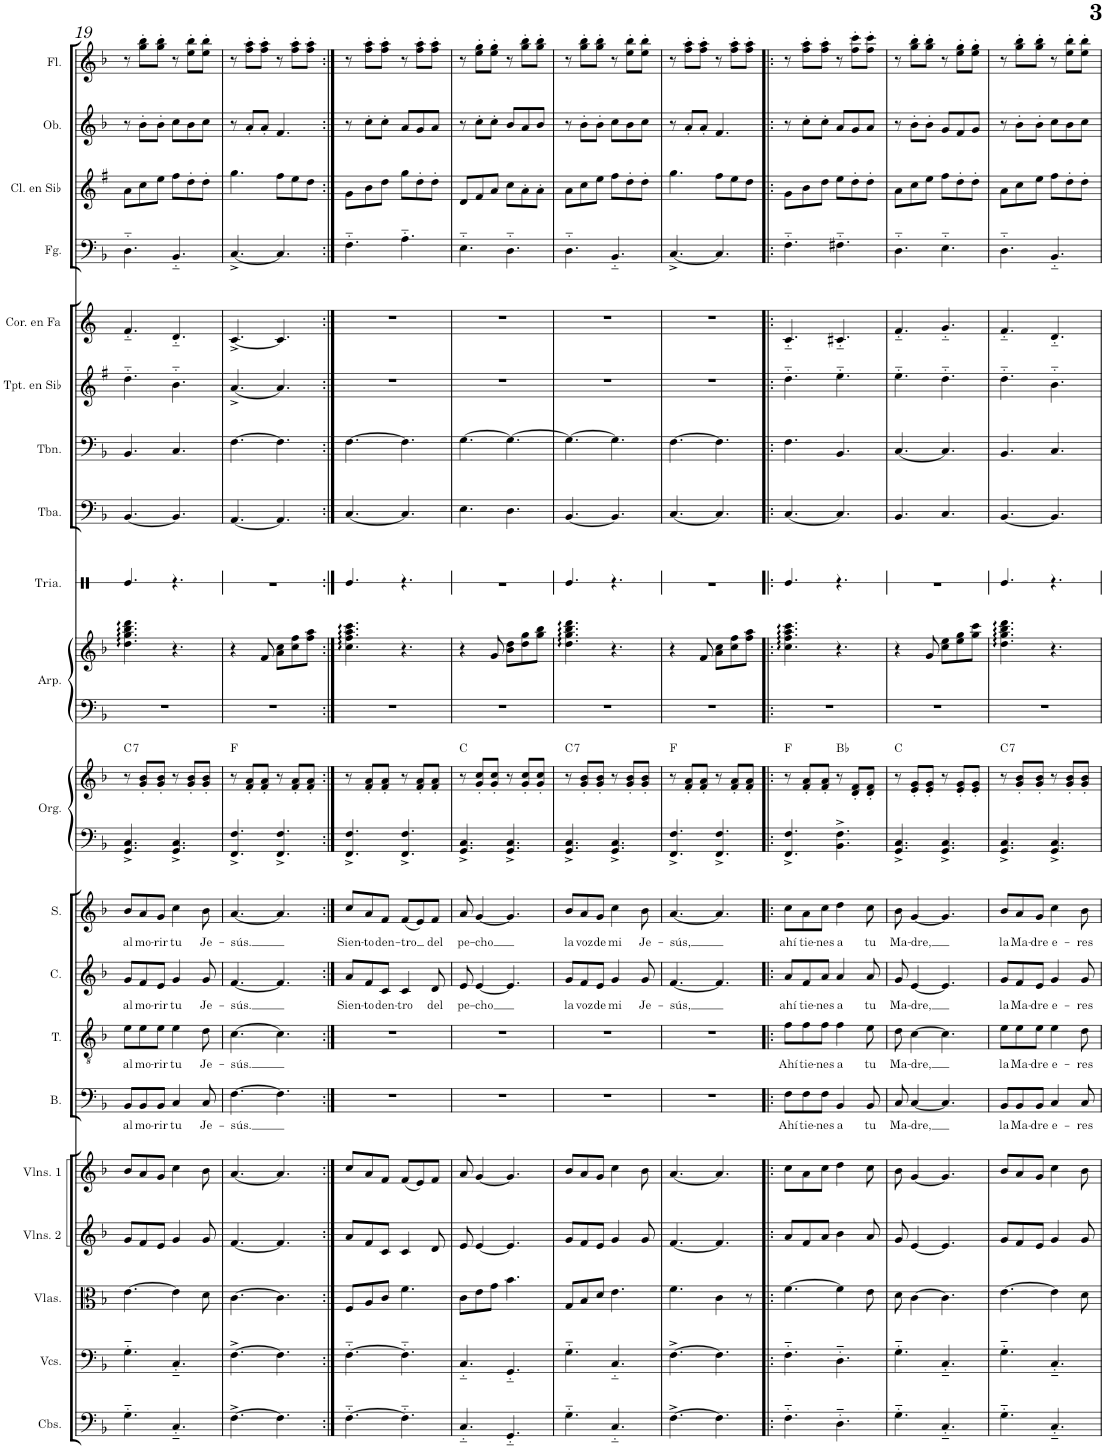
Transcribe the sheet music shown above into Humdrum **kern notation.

**kern	**kern	**kern	**kern	**kern	**kern	**text	**kern	**text	**kern	**text	**kern	**text	**kern	**kern	**harte	**kern	**kern	**kern	**kern	**kern	**kern	**kern	**kern	**kern	**kern	**kern
*part20	*part19	*part18	*part17	*part16	*part15	*part15	*part14	*part14	*part13	*part13	*part12	*part12	*part11	*part11	*part11	*part10	*part10	*part9	*part8	*part7	*part6	*part5	*part4	*part3	*part2	*part1
*staff22	*staff21	*staff20	*staff19	*staff18	*staff17	*staff17	*staff16	*staff16	*staff15	*staff15	*staff14	*staff14	*staff13	*staff12	*	*staff11	*staff10	*staff9	*staff8	*staff7	*staff6	*staff5	*staff4	*staff3	*staff2	*staff1
*I"Contrabajos	*I"Violonchelos	*I"Violas	*I"Violines 2	*I"Violines 1	*I"Bajo	*	*I"Tenor	*	*I"Contralto	*	*I"Soprano	*	*I"Órgano	*	*	*I"Arpa	*	*I"Triángulo	*I"Tuba	*I"Trombón	*I"Trompeta en Sib	*I"Corno en Fa	*I"Fagot	*I"Clarinete en Sib	*I"Oboe	*I"Flauta
*I'Cbs.	*I'Vcs.	*I'Vlas.	*I'Vlns. 2	*I'Vlns. 1	*I'B.	*	*I'T.	*	*I'C.	*	*I'S.	*	*	*	*	*I'Arp.	*	*	*I'Tba.	*I'Tbn.	*I'Tpt. en Sib	*I'Cor. en Fa	*I'Fg.	*I'Cl. en Sib	*I'Ob.	*I'Fl.
!!LO:PB:g=z
*clefF4	*clefF4	*clefC3	*clefG2	*clefG2	*clefF4	*	*clefGv2	*	*clefG2	*	*clefG2	*	*clefF4	*clefG2	*	*clefF4	*clefG2	*clefX	*clefF4	*clefF4	*clefG2	*clefG2	*clefF4	*clefG2	*clefG2	*clefG2
*Trd7c12	*	*	*	*	*	*	*	*	*	*	*	*	*	*	*	*	*	*	*	*	*Trd1c2	*Trd4c7	*	*Trd1c2	*	*
*k[b-]	*k[b-]	*k[b-]	*k[b-]	*k[b-]	*k[b-]	*	*k[b-]	*	*k[b-]	*	*k[b-]	*	*k[b-]	*k[b-]	*	*k[b-]	*k[b-]	*k[]	*k[b-]	*k[b-]	*k[f#]	*k[]	*k[b-]	*k[f#]	*k[b-]	*k[b-]
*M6/8	*M6/8	*M6/8	*M6/8	*M6/8	*M6/8	*	*M6/8	*	*M6/8	*	*M6/8	*	*M6/8	*M6/8	*	*M6/8	*M6/8	*M6/8	*M6/8	*M6/8	*M6/8	*M6/8	*M6/8	*M6/8	*M6/8	*M6/8
=19	=19	=19	=19	=19	=19	=19	=19	=19	=19	=19	=19	=19	=19	=19	=19	=19	=19	=19	=19	=19	=19	=19	=19	=19	=19	=19
!	!	!	!	!	!	!LO:LY:b	!	!LO:LY:b	!	!LO:LY:b	!	!LO:LY:b	!	!	!LO:H:kt=7	!	!	!	!	!	!	!	!	!	!	!
4.G'~\	4.G'~\	[4.e\	8g/L	8b-/L	8BB-/L	al	8e\L	al	8g/L	al	8b-/L	al	4.GG/^ 4.C/^	8r	C:7	2.r	4.dd\ 4.gg\ 4.bb-\ 4.ddd\	4.Re/	[4.BB-/	4.BB-/	4.dd\	4.f/	4.D\	8a\L	8r	8r
!	!	!	!	!	!	!LO:LY:b	!	!LO:LY:b	!	!LO:LY:b	!	!LO:LY:b	!	!	!	!	!	!	!	!	!	!	!	!	!	!
.	.	.	8f/	8a/	8BB-/	mo-	8e\	mo-	8f/	mo-	8a/	mo-	.	8g/' 8b-/'L	.	.	.	.	.	.	.	.	.	8cc\	8b-'\L	8gg\' 8bb-\'L
!	!	!	!	!	!	!LO:LY:b	!	!LO:LY:b	!	!LO:LY:b	!	!LO:LY:b	!	!	!	!	!	!	!	!	!	!	!	!	!	!
.	.	.	8e/J	8g/J	8BB-/J	-rir	8e\J	-rir	8e/J	-rir	8g/J	-rir	.	8g/' 8b-/'J	.	.	.	.	.	.	.	.	.	8ee\J	8b-'\J	8gg\' 8bb-\'J
!	!	!	!	!	!	!LO:LY:b	!	!LO:LY:b	!	!LO:LY:b	!	!LO:LY:b	!	!	!	!	!	!	!	!	!	!	!	!	!	!
4.C'~/	4.C'~/	4e\]	4g/	4cc\	4C/	tu	4e\	tu	4g/	tu	4cc\	tu	4.GG/^ 4.C/^	8r	.	.	4.r	4.r	4.BB-/]	4.C/	4.b\	4.d/	4.BB-/	8ff#\L	8cc\L	8r
.	.	.	.	.	.	.	.	.	.	.	.	.	.	8g/' 8b-/'L	.	.	.	.	.	.	.	.	.	8dd'\	8b-\	8ee\' 8bb-\'L
!	!	!	!	!	!	!LO:LY:b	!	!LO:LY:b	!	!LO:LY:b	!	!LO:LY:b	!	!	!	!	!	!	!	!	!	!	!	!	!	!
.	.	8d\	8g/	8b-\	8C/	Je-	8d\	Je-	8g/	Je-	8b-\	Je-	.	8g/' 8b-/'J	.	.	.	.	.	.	.	.	.	8dd'\J	8cc\J	8ee\' 8bb-\'J
=20	=20	=20	=20	=20	=20	=20	=20	=20	=20	=20	=20	=20	=20	=20	=20	=20	=20	=20	=20	=20	=20	=20	=20	=20	=20	=20
!	!	!	!	!	!	!LO:LY:b	!	!LO:LY:b	!	!LO:LY:b	!	!LO:LY:b	!	!	!	!	!	!	!	!	!	!	!	!	!	!
[4.F^\	[4.F^\	[4.c\	[4.f/	[4.a/	[4.F\	-sús.	[4.c\	-sús.	[4.f/	-sús.	[4.a/	-sús.	4.FF/^ 4.F/^	8r	F:maj	2.r	4r	2.r	[4.AA/	[4.F\	[4.a^/	[4.c^/	[4.C^/	4.gg\	8r	8r
.	.	.	.	.	.	.	.	.	.	.	.	.	.	8f/' 8a/'L	.	.	.	.	.	.	.	.	.	.	8a'/L	8ff\' 8aa\'L
.	.	.	.	.	.	.	.	.	.	.	.	.	.	8f/' 8a/'J	.	.	8f/	.	.	.	.	.	.	.	8a'/J	8ff\' 8aa\'J
4.F\]	4.F\]	4.c\]	4.f/]	4.a/]	4.F\]	.	4.c\]	.	4.f/]	.	4.a/]	.	4.FF/^ 4.F/^	8r	.	.	8a\ 8cc\L	.	4.AA/]	4.F\]	4.a/]	4.c/]	4.C/]	8ff#\L	4.f/	8r
.	.	.	.	.	.	.	.	.	.	.	.	.	.	8f/' 8a/'L	.	.	8cc\ 8ff\	.	.	.	.	.	.	8ee\	.	8ff\' 8aa\'L
.	.	.	.	.	.	.	.	.	.	.	.	.	.	8f/' 8a/'J	.	.	8ff\ 8aa\J	.	.	.	.	.	.	8dd\J	.	8ff\' 8aa\'J
=21:|!	=21:|!	=21:|!	=21:|!	=21:|!	=21:|!	=21:|!	=21:|!	=21:|!	=21:|!	=21:|!	=21:|!	=21:|!	=21:|!	=21:|!	=21:|!	=21:|!	=21:|!	=21:|!	=21:|!	=21:|!	=21:|!	=21:|!	=21:|!	=21:|!	=21:|!	=21:|!
!	!	!	!	!	!	!	!	!	!	!LO:LY:b	!	!LO:LY:b	!	!	!	!	!	!	!	!	!	!	!	!	!	!
[4.F\	[4.F\	8F/L	8a/L	8cc/L	2.r	.	2.r	.	8a/L	Sien-	8cc/L	Sien-	4.FF/^ 4.F/^	8r	.	2.r	4.cc\ 4.ff\ 4.aa\ 4.ccc\	4.Re/	[4.C/	[4.F\	2.r	2.r	4.F\	8g\L	8r	8r
!	!	!	!	!	!	!	!	!	!	!LO:LY:b	!	!LO:LY:b	!	!	!	!	!	!	!	!	!	!	!	!	!	!
.	.	8A/	8f/	8a/	.	.	.	.	8f/	-to	8a/	-to	.	8f/' 8a/'L	.	.	.	.	.	.	.	.	.	8b\	8cc'\L	8ff\' 8aa\'L
!	!	!	!	!	!	!	!	!	!	!LO:LY:b	!	!LO:LY:b	!	!	!	!	!	!	!	!	!	!	!	!	!	!
.	.	8c/J	8c/J	8f/J	.	.	.	.	8c/J	den-	8f/J	den-	.	8f/' 8a/'J	.	.	.	.	.	.	.	.	.	8dd\J	8cc'\J	8ff\' 8aa\'J
!	!	!	!	!	!	!	!	!	!	!LO:LY:b	!	!LO:LY:b	!	!	!	!	!	!	!	!	!	!	!	!	!	!
4.F\]	4.F\]	4.f\	4c/	(8f/L	.	.	.	.	4c/	-tro	(8f/L	-tro	4.FF/^ 4.F/^	8r	.	.	4.r	4.r	4.C/]	4.F\]	.	.	4.A\	8gg\L	8a/L	8r
.	.	.	.	8e/)	.	.	.	.	.	.	8e/)	.	.	8f/' 8a/'L	.	.	.	.	.	.	.	.	.	8dd'\	8g/	8ff\' 8aa\'L
!	!	!	!	!	!	!	!	!	!	!LO:LY:b	!	!LO:LY:b	!	!	!	!	!	!	!	!	!	!	!	!	!	!
.	.	.	8d/	8f/J	.	.	.	.	8d/	del	8f/J	del	.	8f/' 8a/'J	.	.	.	.	.	.	.	.	.	8dd'\J	8a/J	8ff\' 8aa\'J
=22	=22	=22	=22	=22	=22	=22	=22	=22	=22	=22	=22	=22	=22	=22	=22	=22	=22	=22	=22	=22	=22	=22	=22	=22	=22	=22
!	!	!	!	!	!	!	!	!	!	!LO:LY:b	!	!LO:LY:b	!	!	!	!	!	!	!	!	!	!	!	!	!	!
4.C/	4.C/	8c\L	8e/	8a/	2.r	.	2.r	.	8e/	pe-	8a/	pe-	4.GG/^ 4.C/^	8r	C:maj	2.r	4r	2.r	4.E\	[4.G\	2.r	2.r	4.E\	8d/L	8r	8r
!	!	!	!	!	!	!	!	!	!	!LO:LY:b	!	!LO:LY:b	!	!	!	!	!	!	!	!	!	!	!	!	!	!
.	.	8e\	[4e/	[4g/	.	.	.	.	[4e/	-cho	[4g/	-cho	.	8g/' 8cc/'L	.	.	.	.	.	.	.	.	.	8f#/	8cc'\L	8ee\' 8gg\'L
.	.	8g\J	.	.	.	.	.	.	.	.	.	.	.	8g/' 8cc/'J	.	.	8g/	.	.	.	.	.	.	8a/J	8cc'\J	8ee\' 8gg\'J
4.GG/	4.GG/	4.b-\	4.e/]	4.g/]	.	.	.	.	4.e/]	.	4.g/]	.	4.GG/^ 4.C/^	8r	.	.	8b-\ 8dd\L	.	4.D\	4.G\_	.	.	4.D\	8cc\L	8b-/L	8r
.	.	.	.	.	.	.	.	.	.	.	.	.	.	8g/' 8cc/'L	.	.	8dd\ 8gg\	.	.	.	.	.	.	8a'\	8a/	8gg\' 8bb-\'L
.	.	.	.	.	.	.	.	.	.	.	.	.	.	8g/' 8cc/'J	.	.	8gg\ 8bb-\J	.	.	.	.	.	.	8a'\J	8b-/J	8gg\' 8bb-\'J
=23	=23	=23	=23	=23	=23	=23	=23	=23	=23	=23	=23	=23	=23	=23	=23	=23	=23	=23	=23	=23	=23	=23	=23	=23	=23	=23
!	!	!	!	!	!	!	!	!	!	!LO:LY:b	!	!LO:LY:b	!	!	!LO:H:kt=7	!	!	!	!	!	!	!	!	!	!	!
4.G\	4.G\	8G/L	8g/L	8b-/L	2.r	.	2.r	.	8g/L	la	8b-/L	la	4.GG/^ 4.C/^	8r	C:7	2.r	4.dd\ 4.gg\ 4.bb-\ 4.ddd\	4.Re/	[4.BB-/	4.G\_	2.r	2.r	4.D\	8a\L	8r	8r
!	!	!	!	!	!	!	!	!	!	!LO:LY:b	!	!LO:LY:b	!	!	!	!	!	!	!	!	!	!	!	!	!	!
.	.	8B-/	8f/	8a/	.	.	.	.	8f/	voz	8a/	voz	.	8g/' 8b-/'L	.	.	.	.	.	.	.	.	.	8cc\	8b-'\L	8gg\' 8bb-\'L
!	!	!	!	!	!	!	!	!	!	!LO:LY:b	!	!LO:LY:b	!	!	!	!	!	!	!	!	!	!	!	!	!	!
.	.	8d/J	8e/J	8g/J	.	.	.	.	8e/J	de	8g/J	de	.	8g/' 8b-/'J	.	.	.	.	.	.	.	.	.	8ee\J	8b-'\J	8gg\' 8bb-\'J
!	!	!	!	!	!	!	!	!	!	!LO:LY:b	!	!LO:LY:b	!	!	!	!	!	!	!	!	!	!	!	!	!	!
4.C/	4.C/	4.e\	4g/	4cc\	.	.	.	.	4g/	mi	4cc\	mi	4.GG/^ 4.C/^	8r	.	.	4.r	4.r	4.BB-/]	4.G\]	.	.	4.BB-/	8ff#\L	8cc\L	8r
.	.	.	.	.	.	.	.	.	.	.	.	.	.	8g/' 8b-/'L	.	.	.	.	.	.	.	.	.	8dd'\	8b-\	8ee\' 8bb-\'L
!	!	!	!	!	!	!	!	!	!	!LO:LY:b	!	!LO:LY:b	!	!	!	!	!	!	!	!	!	!	!	!	!	!
.	.	.	8g/	8b-\	.	.	.	.	8g/	Je-	8b-\	Je-	.	8g/' 8b-/'J	.	.	.	.	.	.	.	.	.	8dd'\J	8cc\J	8ee\' 8bb-\'J
=24	=24	=24	=24	=24	=24	=24	=24	=24	=24	=24	=24	=24	=24	=24	=24	=24	=24	=24	=24	=24	=24	=24	=24	=24	=24	=24
!	!	!	!	!	!	!	!	!	!	!LO:LY:b	!	!LO:LY:b	!	!	!	!	!	!	!	!	!	!	!	!	!	!
[4.F^\	[4.F^\	4.f\	[4.f/	[4.a/	2.r	.	2.r	.	[4.f/	-sús,	[4.a/	-sús,	4.FF/^ 4.F/^	8r	F:maj	2.r	4r	2.r	[4.C/	[4.F\	2.r	2.r	[4.C^/	4.gg\	8r	8r
.	.	.	.	.	.	.	.	.	.	.	.	.	.	8f/' 8a/'L	.	.	.	.	.	.	.	.	.	.	8a'/L	8ff\' 8aa\'L
.	.	.	.	.	.	.	.	.	.	.	.	.	.	8f/' 8a/'J	.	.	8f/	.	.	.	.	.	.	.	8a'/J	8ff\' 8aa\'J
4.F\]	4.F\]	4c\	4.f/]	4.a/]	.	.	.	.	4.f/]	.	4.a/]	.	4.FF/^ 4.F/^	8r	.	.	8a\ 8cc\L	.	4.C/]	4.F\]	.	.	4.C/]	8ff#\L	4.f/	8r
.	.	.	.	.	.	.	.	.	.	.	.	.	.	8f/' 8a/'L	.	.	8cc\ 8ff\	.	.	.	.	.	.	8ee\	.	8ff\' 8aa\'L
.	.	8r	.	.	.	.	.	.	.	.	.	.	.	8f/' 8a/'J	.	.	8ff\ 8aa\J	.	.	.	.	.	.	8dd\J	.	8ff\' 8aa\'J
=25!|:	=25!|:	=25!|:	=25!|:	=25!|:	=25!|:	=25!|:	=25!|:	=25!|:	=25!|:	=25!|:	=25!|:	=25!|:	=25!|:	=25!|:	=25!|:	=25!|:	=25!|:	=25!|:	=25!|:	=25!|:	=25!|:	=25!|:	=25!|:	=25!|:	=25!|:	=25!|:
!	!	!	!	!	!	!LO:LY:b	!	!LO:LY:b	!	!LO:LY:b	!	!LO:LY:b	!	!	!	!	!	!	!	!	!	!	!	!	!	!
4.F'~\	4.F'~\	[4.f\	8a/L	8cc\L	8F\L	Ahí	8f\L	Ahí	8a/L	ahí	8cc\L	ahí	4.FF/^ 4.F/^	8r	F:maj	2.r	4.cc\ 4.ff\ 4.aa\ 4.ccc\	4.Re/	[4.C/	4.F\	4.dd\	4.c/	4.F\	8g\L	8r	8r
!	!	!	!	!	!	!LO:LY:b	!	!LO:LY:b	!	!LO:LY:b	!	!LO:LY:b	!	!	!	!	!	!	!	!	!	!	!	!	!	!
.	.	.	8f/	8a\	8F\	tie-	8f\	tie-	8f/	tie-	8a\	tie-	.	8f/' 8a/'L	.	.	.	.	.	.	.	.	.	8b\	8cc'\L	8ff\' 8aa\'L
!	!	!	!	!	!	!LO:LY:b	!	!LO:LY:b	!	!LO:LY:b	!	!LO:LY:b	!	!	!	!	!	!	!	!	!	!	!	!	!	!
.	.	.	8a/J	8cc\J	8F\J	-nes	8f\J	-nes	8a/J	-nes	8cc\J	-nes	.	8f/' 8a/'J	.	.	.	.	.	.	.	.	.	8dd\J	8cc'\J	8ff\' 8aa\'J
!	!	!	!	!	!	!LO:LY:b	!	!LO:LY:b	!	!LO:LY:b	!	!LO:LY:b	!	!	!	!	!	!	!	!	!	!	!	!	!	!
4.D'~\	4.D'~\	4f\]	4b-\	4dd\	4BB-/	a	4f\	a	4a/	a	4dd\	a	4.BB-\^ 4.F\^	8r	Bb:maj	.	4.r	4.r	4.C/]	4.BB-/	4.ee\	4.c#X/	4.F#X\	8ee\L	8a/L	8r
.	.	.	.	.	.	.	.	.	.	.	.	.	.	8d/' 8f/'L	.	.	.	.	.	.	.	.	.	8dd'\	8g/	8ff\' 8ccc\'L
!	!	!	!	!	!	!LO:LY:b	!	!LO:LY:b	!	!LO:LY:b	!	!LO:LY:b	!	!	!	!	!	!	!	!	!	!	!	!	!	!
.	.	8e\	8a/	8cc\	8BB-/	tu	8e\	tu	8a/	tu	8cc\	tu	.	8d/' 8f/'J	.	.	.	.	.	.	.	.	.	8dd'\J	8a/J	8ff\' 8ccc\'J
=26	=26	=26	=26	=26	=26	=26	=26	=26	=26	=26	=26	=26	=26	=26	=26	=26	=26	=26	=26	=26	=26	=26	=26	=26	=26	=26
!	!	!	!	!	!	!LO:LY:b	!	!LO:LY:b	!	!LO:LY:b	!	!LO:LY:b	!	!	!	!	!	!	!	!	!	!	!	!	!	!
4.G'~\	4.G'~\	8d\	8g/	8b-\	8C/	Ma-	8d\	Ma-	8g/	Ma-	8b-\	Ma-	4.GG/^ 4.C/^	8r	C:maj	2.r	4r	2.r	4.BB-/	[4.C/	4.ee\	4.f/	4.D\	8a\L	8r	8r
!	!	!	!	!	!	!LO:LY:b	!	!LO:LY:b	!	!LO:LY:b	!	!LO:LY:b	!	!	!	!	!	!	!	!	!	!	!	!	!	!
.	.	[4c\	[4e/	[4g/	[4C/	-dre,	[4c\	-dre,	[4e/	-dre,	[4g/	-dre,	.	8e/' 8g/'L	.	.	.	.	.	.	.	.	.	8cc\	8b-'\L	8gg\' 8bb-\'L
.	.	.	.	.	.	.	.	.	.	.	.	.	.	8e/' 8g/'J	.	.	8g/	.	.	.	.	.	.	8ee\J	8b-'\J	8gg\' 8bb-\'J
4.C'~/	4.C'~/	4.c\]	4.e/]	4.g/]	4.C/]	.	4.c\]	.	4.e/]	.	4.g/]	.	4.GG/^ 4.C/^	8r	.	.	8cc\ 8ee\L	.	4.C/	4.C/]	4.dd\	4.g/	4.E\	8ff#\L	8g/L	8r
.	.	.	.	.	.	.	.	.	.	.	.	.	.	8e/' 8g/'L	.	.	8ee\ 8gg\	.	.	.	.	.	.	8dd'\	8f/	8ee\' 8gg\'L
.	.	.	.	.	.	.	.	.	.	.	.	.	.	8e/' 8g/'J	.	.	8gg\ 8ccc\J	.	.	.	.	.	.	8dd'\J	8g/J	8ee\' 8gg\'J
=27	=27	=27	=27	=27	=27	=27	=27	=27	=27	=27	=27	=27	=27	=27	=27	=27	=27	=27	=27	=27	=27	=27	=27	=27	=27	=27
!	!	!	!	!	!	!LO:LY:b	!	!LO:LY:b	!	!LO:LY:b	!	!LO:LY:b	!	!	!LO:H:kt=7	!	!	!	!	!	!	!	!	!	!	!
4.G'~\	4.G'~\	[4.e\	8g/L	8b-/L	8BB-/L	la	8e\L	la	8g/L	la	8b-/L	la	4.GG/^ 4.C/^	8r	C:7	2.r	4.dd\ 4.gg\ 4.bb-\ 4.ddd\	4.Re/	[4.BB-/	4.BB-/	4.dd\	4.f/	4.D\	8a\L	8r	8r
!	!	!	!	!	!	!LO:LY:b	!	!LO:LY:b	!	!LO:LY:b	!	!LO:LY:b	!	!	!	!	!	!	!	!	!	!	!	!	!	!
.	.	.	8f/	8a/	8BB-/	Ma-	8e\	Ma-	8f/	Ma-	8a/	Ma-	.	8g/' 8b-/'L	.	.	.	.	.	.	.	.	.	8cc\	8b-'\L	8gg\' 8bb-\'L
!	!	!	!	!	!	!LO:LY:b	!	!LO:LY:b	!	!LO:LY:b	!	!LO:LY:b	!	!	!	!	!	!	!	!	!	!	!	!	!	!
.	.	.	8e/J	8g/J	8BB-/J	-dre	8e\J	-dre	8e/J	-dre	8g/J	-dre	.	8g/' 8b-/'J	.	.	.	.	.	.	.	.	.	8ee\J	8b-'\J	8gg\' 8bb-\'J
!	!	!	!	!	!	!LO:LY:b	!	!LO:LY:b	!	!LO:LY:b	!	!LO:LY:b	!	!	!	!	!	!	!	!	!	!	!	!	!	!
4.C'~/	4.C'~/	4e\]	4g/	4cc\	4C/	e-	4e\	e-	4g/	e-	4cc\	e-	4.GG/^ 4.C/^	8r	.	.	4.r	4.r	4.BB-/]	4.C/	4.b\	4.d/	4.BB-/	8ff#\L	8cc\L	8r
.	.	.	.	.	.	.	.	.	.	.	.	.	.	8g/' 8b-/'L	.	.	.	.	.	.	.	.	.	8dd'\	8b-\	8ee\' 8bb-\'L
!	!	!	!	!	!	!LO:LY:b	!	!LO:LY:b	!	!LO:LY:b	!	!LO:LY:b	!	!	!	!	!	!	!	!	!	!	!	!	!	!
.	.	8d\	8g/	8b-\	8C/	-res	8d\	-res	8g/	-res	8b-\	-res	.	8g/' 8b-/'J	.	.	.	.	.	.	.	.	.	8dd'\J	8cc\J	8ee\' 8bb-\'J
=	=	=	=	=	=	=	=	=	=	=	=	=	=	=	=	=	=	=	=	=	=	=	=	=	=	=
*-	*-	*-	*-	*-	*-	*-	*-	*-	*-	*-	*-	*-	*-	*-	*-	*-	*-	*-	*-	*-	*-	*-	*-	*-	*-	*-
